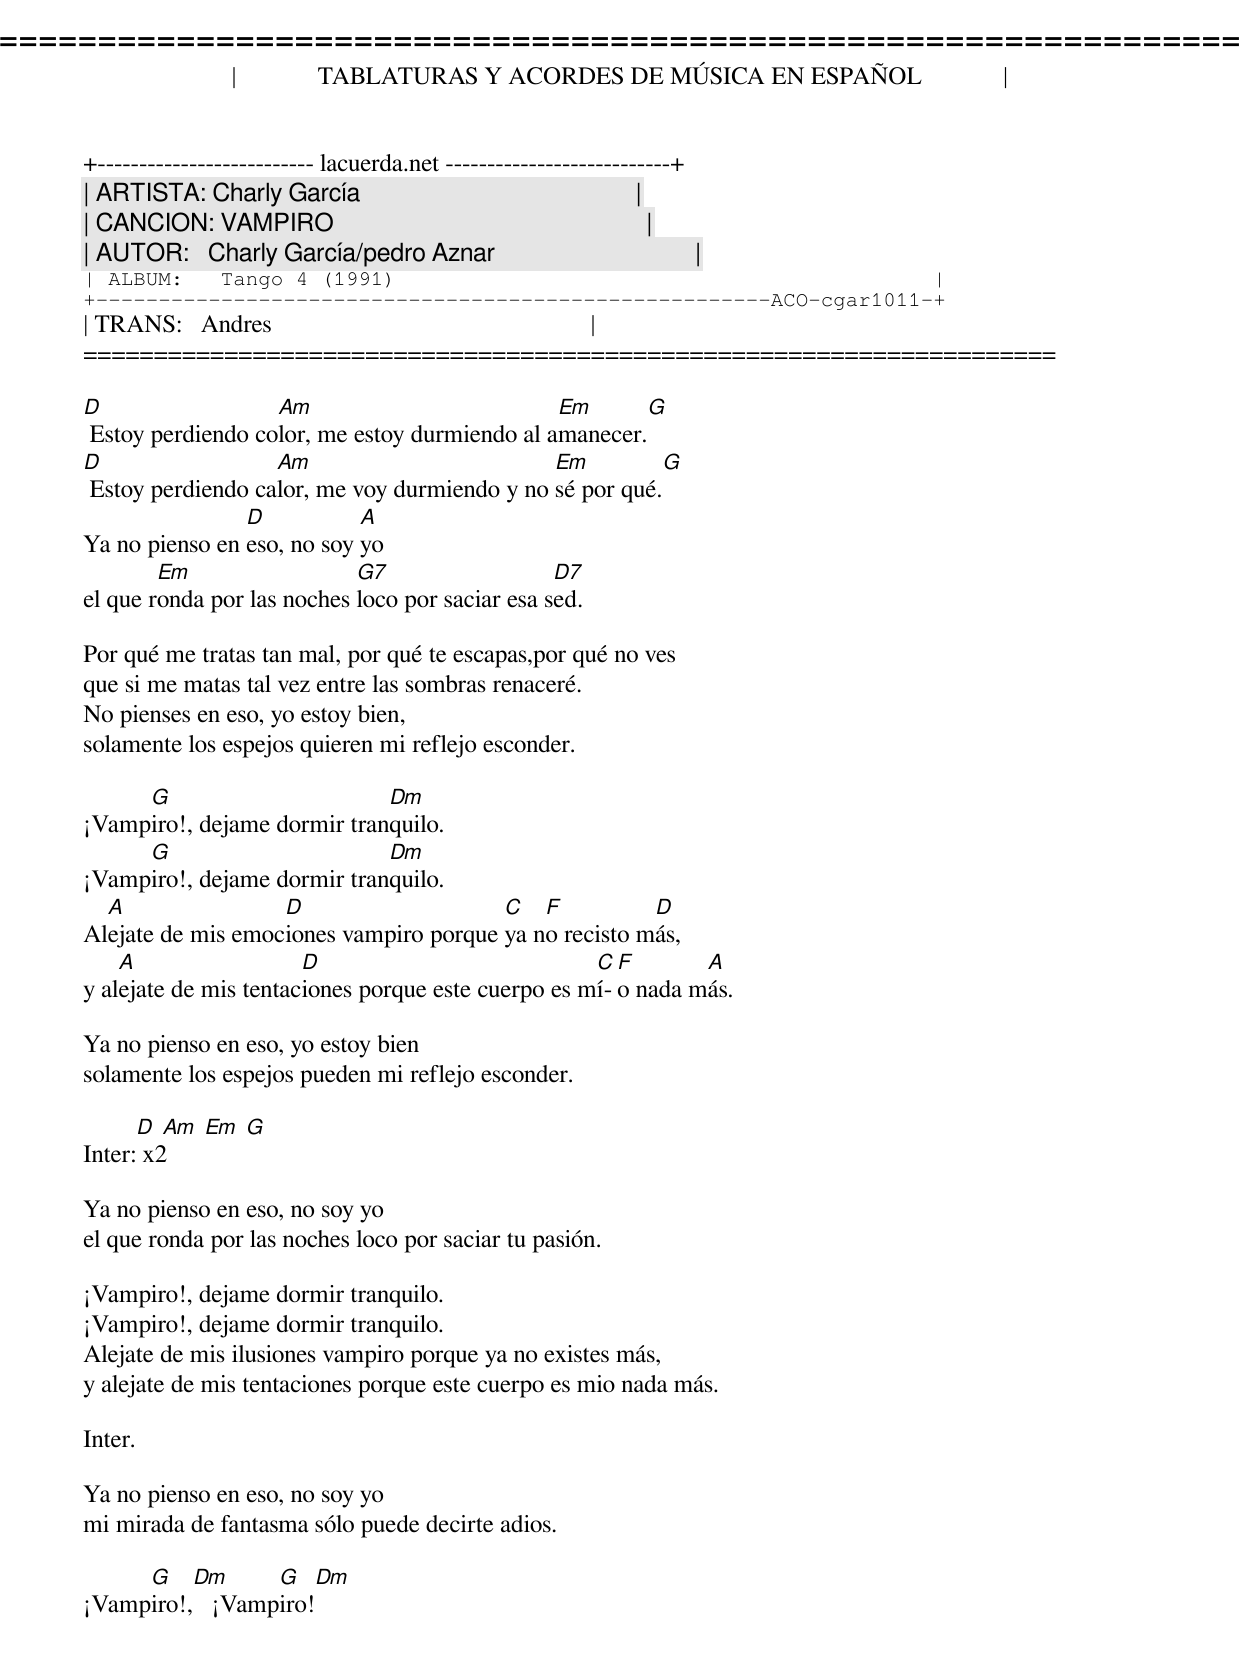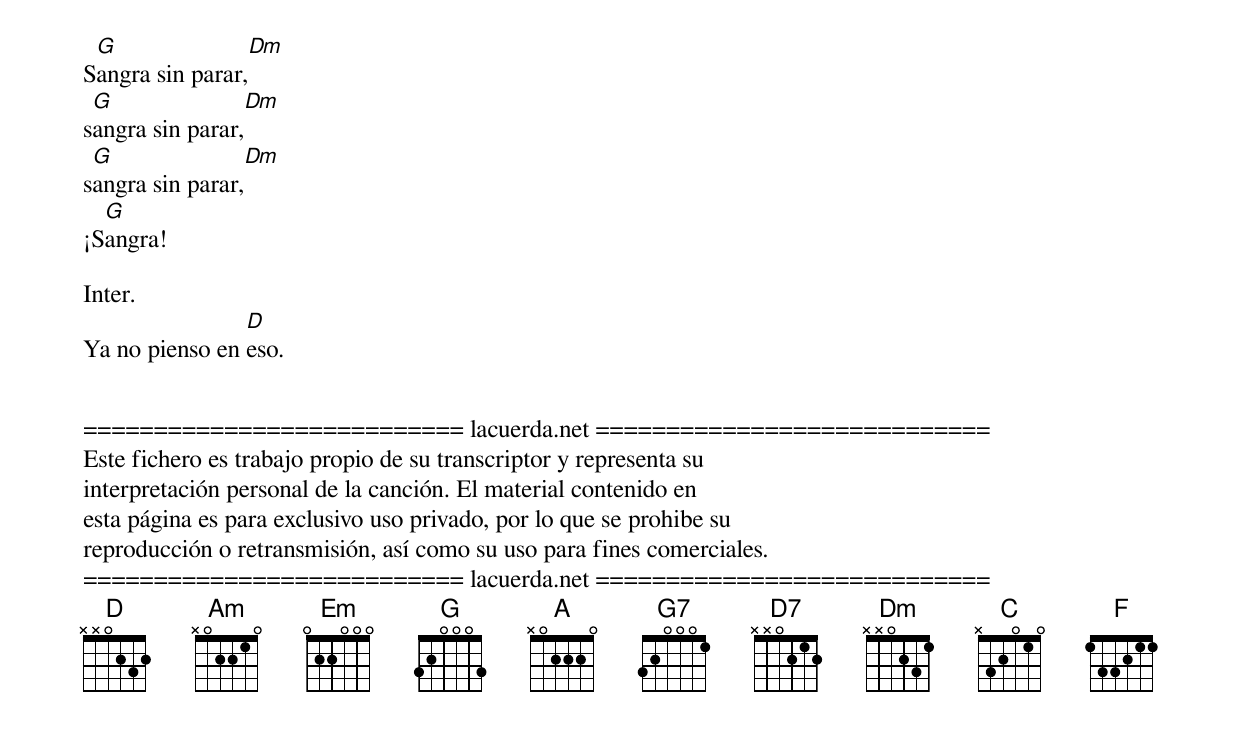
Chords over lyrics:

=====================================================================
|             TABLATURAS Y ACORDES DE MÚSICA EN ESPAÑOL             |
+-------------------------- lacuerda.net ---------------------------+
| ARTISTA: Charly García                                            |
| CANCION: VAMPIRO                                                  |
| AUTOR:   Charly García/pedro Aznar                                |
| ALBUM:   Tango 4 (1991)                                           |
+------------------------------------------------------ACO-cgar1011-+
| TRANS:   Andres                                                   |
=====================================================================

D                  Am                          Em      G
 Estoy perdiendo color, me estoy durmiendo al amanecer.
D                  Am                         Em          G
 Estoy perdiendo calor, me voy durmiendo y no sé por qué.
                D           A
Ya no pienso en eso, no soy yo
        Em                  G7                   D7
el que ronda por las noches loco por saciar esa sed.

Por qué me tratas tan mal, por qué te escapas,por qué no ves
que si me matas tal vez entre las sombras renaceré.
No pienses en eso, yo estoy bien,
solamente los espejos quieren mi reflejo esconder.

     G                       Dm
¡Vampiro!, dejame dormir tranquilo.
     G                       Dm
¡Vampiro!, dejame dormir tranquilo.
  A                D                    C   F          D
Alejate de mis emociones vampiro porque ya no recisto más,
    A                  D                            C F       A
y alejate de mis tentaciones porque este cuerpo es mí-o nada más.

Ya no pienso en eso, yo estoy bien
solamente los espejos pueden mi reflejo esconder.

Inter:[D  Am  Em  G] x2

Ya no pienso en eso, no soy yo
el que ronda por las noches loco por saciar tu pasión.

¡Vampiro!, dejame dormir tranquilo.
¡Vampiro!, dejame dormir tranquilo.
Alejate de mis ilusiones vampiro porque ya no existes más,
y alejate de mis tentaciones porque este cuerpo es mio nada más.

Inter.

Ya no pienso en eso, no soy yo
mi mirada de fantasma sólo puede decirte adios.

     G    Dm      G     Dm
¡Vampiro!,   ¡Vampiro!
 G                Dm
Sangra sin parar,
 G                Dm
sangra sin parar,
 G                Dm
sangra sin parar,
  G
¡Sangra!

Inter.
                D
Ya no pienso en eso.


=========================== lacuerda.net ============================
Este fichero es trabajo propio de su transcriptor y representa su
interpretación personal de la canción. El material contenido en
esta página es para exclusivo uso privado, por lo que se prohibe su
reproducción o retransmisión, así como su uso para fines comerciales.
=========================== lacuerda.net ============================
